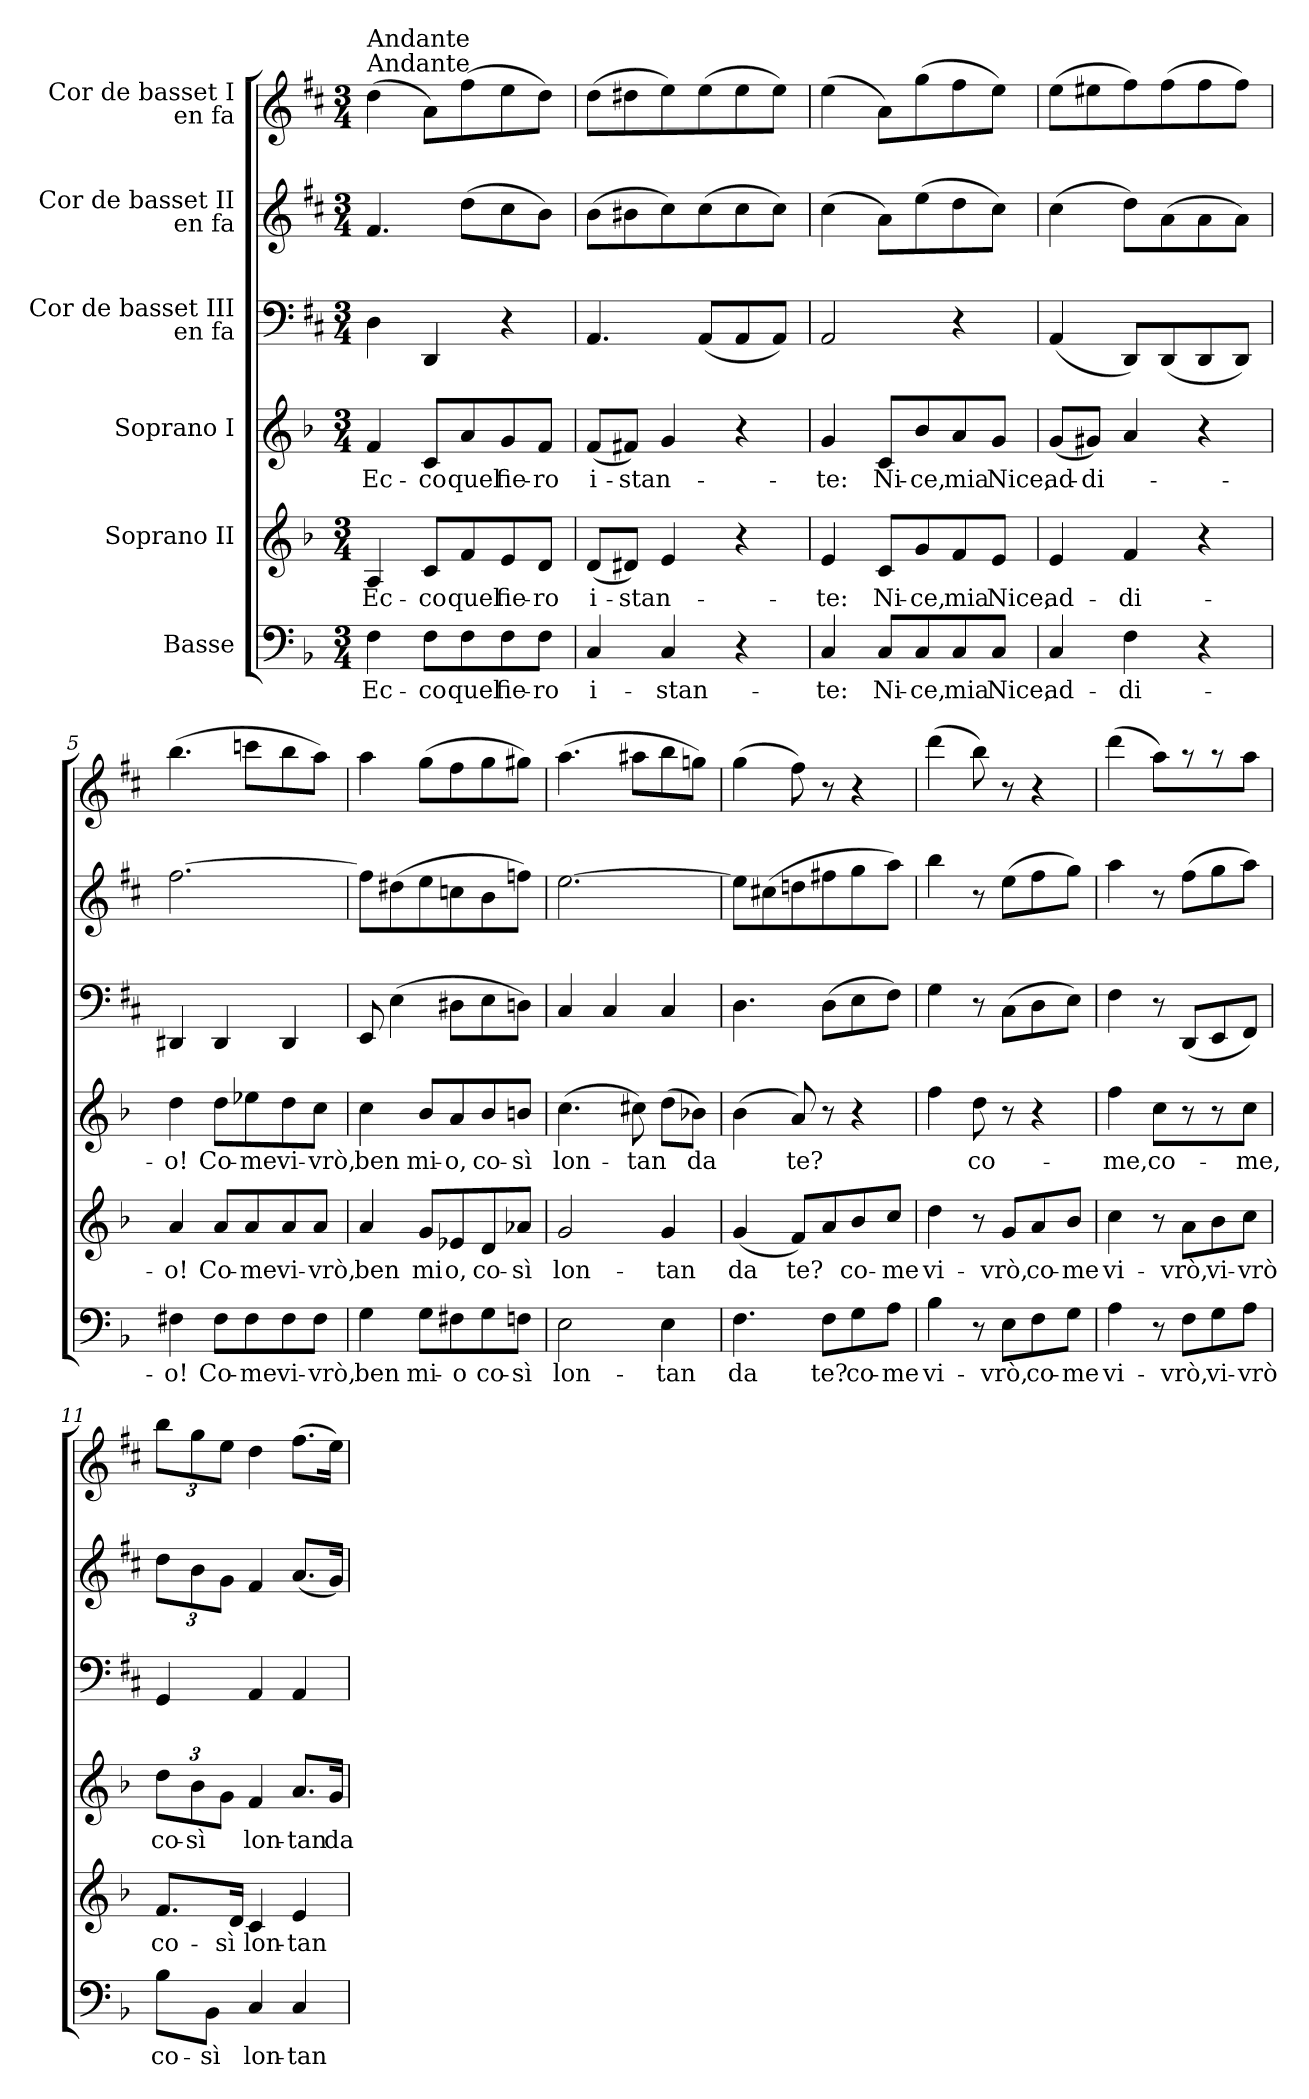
**kern	**text	**kern	**text	**kern	**text	**kern	**kern	**kern
*part6	*part6	*part5	*part5	*part4	*part4	*part3	*part2	*part1
*staff6	*staff6	*staff5	*staff5	*staff4	*staff4	*staff3	*staff2	*staff1
*I"Basse	*	*I"Soprano II	*	*I"Soprano I	*	*I"Cor de basset III\nen fa	*I"Cor de basset II\nen fa	*I"Cor de basset I\nen fa
*clefF4	*	*clefG2	*	*clefG2	*	*clefF4	*clefG2	*clefG2
*	*	*	*	*	*	*ITrd1c2	*ITrd1c2	*ITrd1c2
*k[b-]	*	*k[b-]	*	*k[b-]	*	*k[]	*k[]	*k[]
*F:	*	*F:	*	*F:	*	*C:	*C:	*C:
*M3/4	*	*M3/4	*	*M3/4	*	*M3/4	*M3/4	*M3/4
*MM84	*	*MM84	*	*MM84	*	*MM84	*MM84	*MM84
=1	=1	=1	=1	=1	=1	=1	=1	=1
!	!	!	!	!	!	!	!	!LO:TX:a:t=Andante
!	!	!	!	!	!	!	!	!LO:TX:a:t=Andante
4F	Ec-	4A	Ec-	4f	Ec-	4C	4.e	(4cc
8FL	-co	8cL	-co	8cL	-co	4CC	.	8gL)
8F	quel	8f	quel	8a	quel	.	(8ccL	(8ee
8F	fie-	8e	fie-	8g	fie-	4r	8b	8dd
8FJ	-ro	8dJ	-ro	8fJ	-ro	.	8aJ)	8ccJ)
=2	=2	=2	=2	=2	=2	=2	=2	=2
4C	i-	(8dL	i-	(8fL	i-	4.GG	(8aL	(8ccL
.	.	8d#XJ)	-stan-	8f#XJ)	-stan-	.	8a#X	8cc#X
4C	-stan-	4e	.	4g	.	.	8b)	8dd)
.	.	.	.	.	.	(8GGL	(8b	(8dd
4r	.	4r	.	4r	.	8GG	8b	8dd
.	.	.	.	.	.	8GGJ)	8bJ)	8ddJ)
=3	=3	=3	=3	=3	=3	=3	=3	=3
4C	-te:	4e	-te:	4g	-te:	2GG	(4b	(4dd
8CL	Ni-	8cL	Ni-	8cL	Ni-	.	8gL)	8gL)
8C	-ce,	8g	-ce,	8b-	-ce,	.	(8dd	(8ff
8C	mia	8f	mia	8a	mia	4r	8cc	8ee
8CJ	Nice,	8eJ	Nice,	8gJ	Nice,	.	8bJ)	8ddJ)
=4	=4	=4	=4	=4	=4	=4	=4	=4
4C	ad-	4e	ad-	(8gL	ad-	(4GG	(4b	(8ddL
.	.	.	.	8g#XJ)	-di-	.	.	8dd#X
4F	-di-	4f	-di-	4a	.	8CCL)	8ccL)	8ee)
.	.	.	.	.	.	(8CC	(8g	(8ee
4r	.	4r	.	4r	.	8CC	8g	8ee
.	.	.	.	.	.	8CCJ)	8gJ)	8eeJ)
=5	=5	=5	=5	=5	=5	=5	=5	=5
4F#X	-o!	4a	-o!	4dd	-o!	4CC#X	[2.ee	(4.aa
8F#L	Co-	8aL	Co-	8ddL	Co-	4CC#	.	.
8F#	-me	8a	-me	8ee-X	-me	.	.	8bb-XL
8F#	vi-	8a	vi-	8dd	vi-	4CC#	.	8aa
8F#J	-vrò,	8aJ	-vrò,	8ccJ	-vrò,	.	.	8ggJ)
=6	=6	=6	=6	=6	=6	=6	=6	=6
4G	ben	4a	ben	4cc	ben	8DD	8eeL]	4gg
.	.	.	.	.	.	(4D	(8cc#X	.
8GL	mi-	8gL	mi	8b-L	mi-	.	8dd	(8ffL
8F#X	-o	8e-X	o,	8a	-o,	8C#XL	8b-X	8ee
8G	co-	8d	co-	8b-	co-	8D	8a	8ff
8FnJ	-sì	8a-XJ	-sì	8bnJ	-sì	8CnJ)	8ee-XJ)	8ff#XJ)
=7	=7	=7	=7	=7	=7	=7	=7	=7
2E	lon-	2g	lon-	(4.cc	lon-	4BB	[2.dd	(4.gg
.	.	.	.	.	.	4BB	.	.
.	.	.	.	8cc#X)	-tan	.	.	8gg#XL
4E	-tan	4g	-tan	(8ddL	.	4BB	.	8aa
.	.	.	.	8b-XJ)	da	.	.	8ffnJ)
=8	=8	=8	=8	=8	=8	=8	=8	=8
4.F	da	(4g	da	(4b-	.	4.C	8ddL]	(4ff
.	.	.	.	.	.	.	(8bn	.
.	.	8fL)	te?	8a)	te?	.	8ccn	8ee)
8FL	te?	8a	.	8r	.	(8CL	8een	8r
8G	co-	8b-	co-	4r	.	8D	8ff	4r
8AJ	-me	8ccJ	-me	.	.	8EJ)	8ggJ)	.
=9	=9	=9	=9	=9	=9	=9	=9	=9
4B-	vi-	4dd	vi-	4ff	.	4F	4aa	(4ccc
8r	.	8r	.	8dd	co-	8r	8r	8aa)
8EL	-vrò,	8gL	-vrò,	8r	.	(8BBL	(8ddL	8r
8F	co-	8a	co-	4r	.	8C	8ee	4r
8GJ	-me	8b-J	-me	.	.	8DJ)	8ffJ)	.
=10	=10	=10	=10	=10	=10	=10	=10	=10
4A	vi-	4cc	vi-	4ff	-me,	4E	4gg	(4ccc
8r	.	8r	.	8ccL	co-	8r	8r	8ggL)
8FL	-vrò,	8aL	-vrò,	8r	.	(8CCL	(8eeL	8r
8G	vi-	8b-	vi-	8r	.	8DD	8ff	8r
8AJ	-vrò	8ccJ	-vrò	8ccJ	-me,	8EEJ)	8ggJ)	8ggJ
=11	=11	=11	=11	=11	=11	=11	=11	=11
8B-L	co-	8.fL	co-	12ddL	co-	4FF	12ccL	12aaL
.	.	.	.	12b-	-sì	.	12a	12ff
8BB-J	-sì	.	.	.	.	.	.	.
.	.	.	.	12gJ	.	.	12fJ	12ddJ
.	.	16dJ	-sì	.	.	.	.	.
4C	lon-	4c	lon-	4f	lon-	4GG	4e	4cc
4C	-tan	4e	-tan	8.aL	-tan	4GG	(8.gL	(8.eeL
.	.	.	.	16gJ	da	.	16fJ)	16ddJ)
=	=	=	=	=	=	=	=	=
*-	*-	*-	*-	*-	*-	*-	*-	*-
